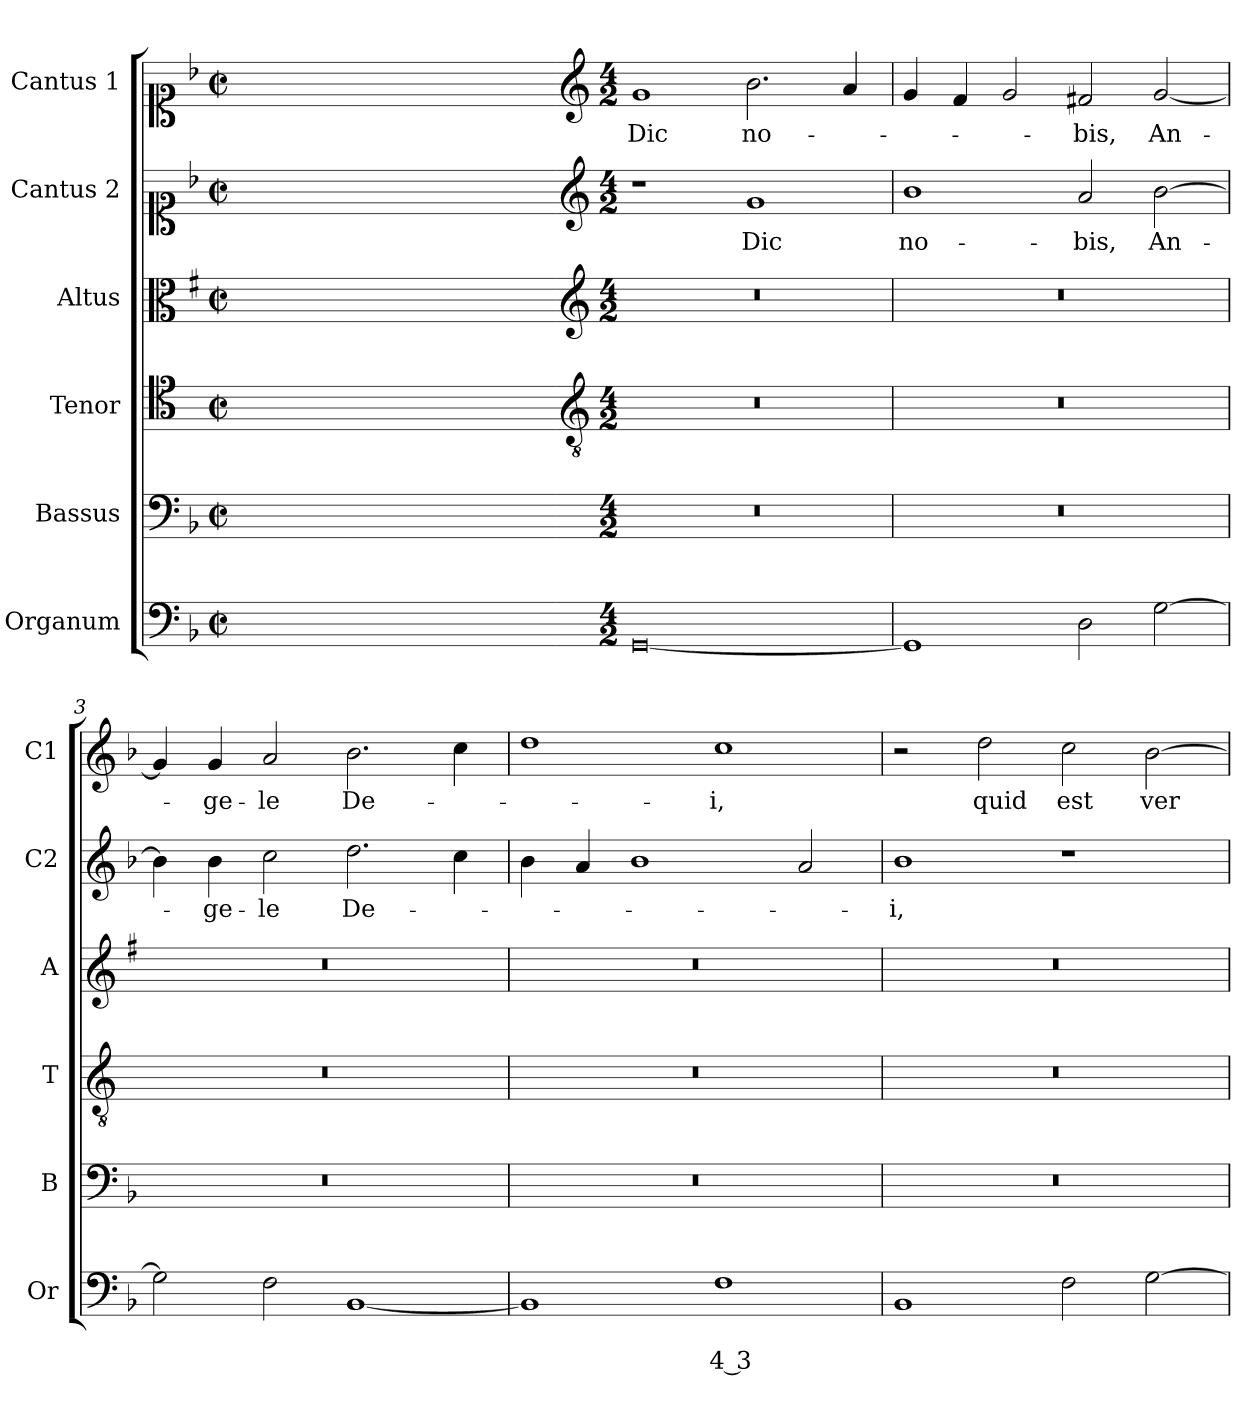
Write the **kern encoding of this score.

**kern	**text	**text	**kern	**kern	**kern	**kern	**text	**kern	**text
*part6	*part6	*part6	*part5	*part4	*part3	*part2	*part2	*part1	*part1
*staff6	*staff6	*staff6	*staff5	*staff4	*staff3	*staff2	*staff2	*staff1	*staff1
*I"Organum	*	*	*I"Bassus	*I"Tenor	*I"Altus	*I"Cantus 2	*	*I"Cantus 1	*
*I'Or	*	*	*I'B	*I'T	*I'A	*I'C2	*	*I'C1	*
*clefF4	*	*	*clefF4	*clefC4	*clefC3	*clefC1	*	*clefC1	*
*	*	*	*	*ITrd4c7	*ITrd1c2	*	*	*	*
*k[b-]	*	*	*k[b-]	*k[b-]	*k[b-]	*k[b-]	*	*k[b-]	*
*F:	*	*	*F:	*F:	*F:	*F:	*	*F:	*
*M2/2	*	*	*M2/2	*M2/2	*M2/2	*M2/2	*	*M2/2	*
*met(c|)	*	*	*met(c|)	*met(c|)	*met(c|)	*met(c|)	*	*met(c|)	*
=	=	=	=	=	=	=	=	=	=
1ryy	.	.	1ryy	1ryy	1ryy	1ryy	.	1ryy	.
=1X-	=1X-	=1X-	=1X-	=1X-	=1X-	=1X-	=1X-	=1X-	=1X-
4ryy	.	.	4ryy	4ryy	4ryy	4ryy	.	4ryy	.
4ryy	.	.	4ryy	4ryy	4ryy	4ryy	.	4ryy	.
4ryy	.	.	4ryy	4ryy	4ryy	4ryy	.	4ryy	.
4ryy	.	.	4ryy	4ryy	4ryy	4ryy	.	4ryy	.
=1-	=1-	=1-	=1-	=1-	=1-	=1-	=1-	=1-	=1-
*	*	*	*	*clefGv2	*clefG2	*clefG2	*	*clefG2	*
*M4/2	*	*	*M4/2	*M4/2	*M4/2	*M4/2	*	*M4/2	*
!	!	!	!	!	!	!	!	!	!LO:LY:b
[0GG	.	.	0r	0r	0r	1r	.	1g	Dic
!	!	!	!	!	!	!	!LO:LY:b	!	!LO:LY:b
.	.	.	.	.	.	1g	Dic	2.b-\	no-
.	.	.	.	.	.	.	.	4a/	.
=2	=2	=2	=2	=2	=2	=2	=2	=2	=2
!	!	!	!	!	!	!	!LO:LY:b	!	!
1GG]	.	.	0r	0r	0r	1b-	no-	4g/	.
.	.	.	.	.	.	.	.	4f/	.
.	.	.	.	.	.	.	.	2g/	.
!	!	!	!	!	!	!	!LO:LY:b	!	!LO:LY:b
2D\	.	.	.	.	.	2a/	-bis,	2f#X/	-bis,
!	!	!	!	!	!	!	!LO:LY:b	!	!LO:LY:b
[2G\	.	.	.	.	.	[2b-\	An-	[2g/	An-
=3	=3	=3	=3	=3	=3	=3	=3	=3	=3
2G\]	.	.	0r	0r	0r	4b-\]	.	4g/]	.
!	!	!	!	!	!	!	!LO:LY:b	!	!LO:LY:b
.	.	.	.	.	.	4b-\	-ge-	4g/	-ge-
!	!	!	!	!	!	!	!LO:LY:b	!	!LO:LY:b
2F\	.	.	.	.	.	2cc\	-le	2a/	-le
!	!	!	!	!	!	!	!LO:LY:b	!	!LO:LY:b
[1BB-	.	.	.	.	.	2.dd\	De-	2.b-\	De-
.	.	.	.	.	.	4cc\	.	4cc\	.
=4	=4	=4	=4	=4	=4	=4	=4	=4	=4
1BB-]	.	.	0r	0r	0r	4b-\	.	1dd	.
.	.	.	.	.	.	4a/	.	.	.
.	.	.	.	.	.	1b-	.	.	.
!	!	!LO:LY:b	!	!	!	!	!	!	!LO:LY:b
1F	.	4 3	.	.	.	.	.	1cc	-i,
.	.	.	.	.	.	2a/	.	.	.
!!LO:LB:g=z
=5	=5	=5	=5	=5	=5	=5	=5	=5	=5
!	!	!	!	!	!	!	!LO:LY:b	!	!
1BB-	.	.	0r	0r	0r	1b-	-i,	2r	.
!	!	!	!	!	!	!	!	!	!LO:LY:b
.	.	.	.	.	.	.	.	2dd\	quid
!	!	!	!	!	!	!	!	!	!LO:LY:b
2F\	.	.	.	.	.	1r	.	2cc\	est
!	!	!	!	!	!	!	!	!	!LO:LY:b
[2G\	.	.	.	.	.	.	.	[2b-\	ver-
=	=	=	=	=	=	=	=	=	=
*-	*-	*-	*-	*-	*-	*-	*-	*-	*-
